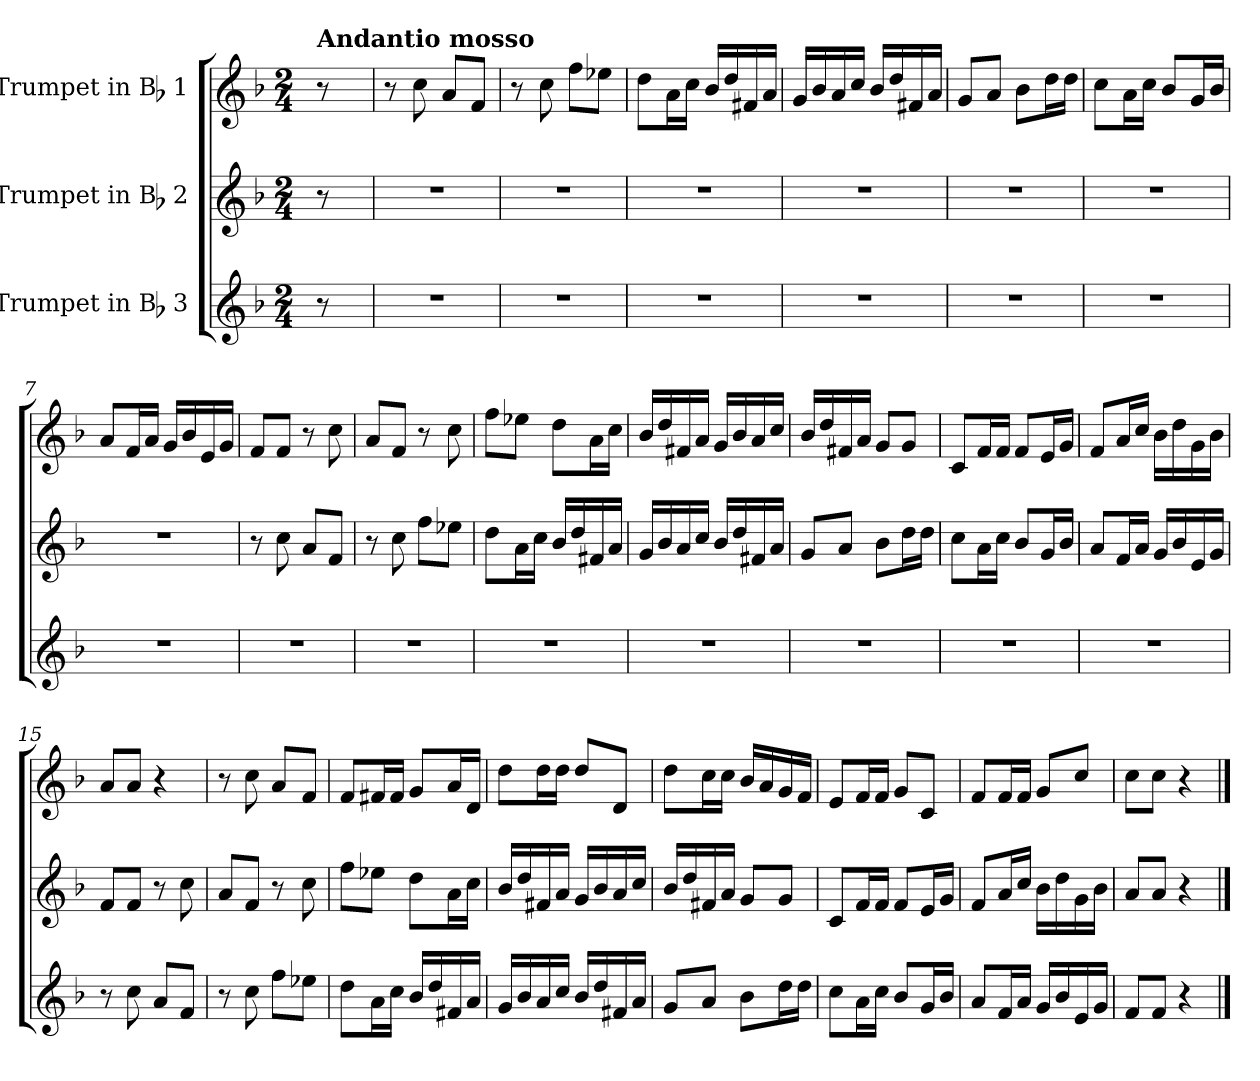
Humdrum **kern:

**kern	**kern	**kern
*part3	*part2	*part1
*staff3	*staff2	*staff1
*I"Trumpet in Bb 3	*I"Trumpet in Bb 2	*I"Trumpet in Bb 1
*clefG2	*clefG2	*clefG2
*ITrd1c2	*ITrd1c2	*ITrd1c2
*k[b-e-a-]	*k[b-e-a-]	*k[b-e-a-]
*E-:	*E-:	*E-:
*M2/4	*M2/4	*M2/4
*MM80	*MM80	*MM80
=	=	=
!	!	!LO:TX:a:B:t=Andantio mosso
8r	8r	8r
=1	=1	=1
2r	2r	8r
.	.	8b-\
.	.	8g/L
.	.	8e-/J
=2	=2	=2
2r	2r	8r
.	.	8b-\
.	.	8ee-\L
.	.	8dd-X\J
=3	=3	=3
2r	2r	8cc\L
.	.	16g\L
.	.	16b-\JJ
.	.	16a-/LL
.	.	16cc/
.	.	16en/
.	.	16g/JJ
=4	=4	=4
2r	2r	16f/LL
.	.	16a-/
.	.	16g/
.	.	16b-/JJ
.	.	16a-/LL
.	.	16cc/
.	.	16en/
.	.	16g/JJ
=5	=5	=5
2r	2r	8f/L
.	.	8g/J
.	.	8a-\L
.	.	16cc\L
.	.	16cc\JJ
!!LO:LB:g=z
=6	=6	=6
2r	2r	8b-\L
.	.	16g\L
.	.	16b-\JJ
.	.	8a-/L
.	.	16f/L
.	.	16a-/JJ
=7	=7	=7
2r	2r	8g/L
.	.	16e-/L
.	.	16g/JJ
.	.	16f/LL
.	.	16a-/
.	.	16d/
.	.	16f/JJ
=8	=8	=8
2r	8r	8e-/L
.	8b-\	8e-/J
.	8g/L	8r
.	8e-/J	8b-\
=9	=9	=9
2r	8r	8g/L
.	8b-\	8e-/J
.	8ee-\L	8r
.	8dd-X\J	8b-\
=10	=10	=10
2r	8cc\L	8ee-\L
.	16g\L	8dd-X\J
.	16b-\JJ	.
.	16a-/LL	8cc\L
.	16cc/	.
.	16en/	16g\L
.	16g/JJ	16b-\JJ
=11	=11	=11
2r	16f/LL	16a-/LL
.	16a-/	16cc/
.	16g/	16en/
.	16b-/JJ	16g/JJ
.	16a-/LL	16f/LL
.	16cc/	16a-/
.	16en/	16g/
.	16g/JJ	16b-/JJ
!!LO:LB:g=z
=12	=12	=12
2r	8f/L	16a-/LL
.	.	16cc/
.	8g/J	16en/
.	.	16g/JJ
.	8a-\L	8f/L
.	16cc\L	8f/J
.	16cc\JJ	.
=13	=13	=13
2r	8b-\L	8B-/L
.	16g\L	16e-/L
.	16b-\JJ	16e-/JJ
.	8a-/L	8e-/L
.	16f/L	16d/L
.	16a-/JJ	16f/JJ
=14	=14	=14
2r	8g/L	8e-/L
.	16e-/L	16g/L
.	16g/JJ	16b-/JJ
.	16f/LL	16a-\LL
.	16a-/	16cc\
.	16d/	16f\
.	16f/JJ	16a-\JJ
=15	=15	=15
8r	8e-/L	8g/L
8b-\	8e-/J	8g/J
8g/L	8r	4r
8e-/J	8b-\	.
=16	=16	=16
8r	8g/L	8r
8b-\	8e-/J	8b-\
8ee-\L	8r	8g/L
8dd-X\J	8b-\	8e-/J
=17	=17	=17
8cc\L	8ee-\L	8e-/L
16g\L	8dd-X\J	16en/L
16b-\JJ	.	16e/JJ
16a-/LL	8cc\L	8f/L
16cc/	.	.
16en/	16g\L	16g/L
16g/JJ	16b-\JJ	16c/JJ
!!LO:LB:g=z
=18	=18	=18
16f/LL	16a-/LL	8cc\L
16a-/	16cc/	.
16g/	16en/	16cc\L
16b-/JJ	16g/JJ	16cc\JJ
16a-/LL	16f/LL	8cc/L
16cc/	16a-/	.
16en/	16g/	8c/J
16g/JJ	16b-/JJ	.
=19	=19	=19
8f/L	16a-/LL	8cc\L
.	16cc/	.
8g/J	16en/	16b-\L
.	16g/JJ	16b-\JJ
8a-\L	8f/L	16a-/LL
.	.	16g/
16cc\L	8f/J	16f/
16cc\JJ	.	16e-/JJ
=20	=20	=20
8b-\L	8B-/L	8d/L
16g\L	16e-/L	16e-/L
16b-\JJ	16e-/JJ	16e-/JJ
8a-/L	8e-/L	8f/L
16f/L	16d/L	8B-/J
16a-/JJ	16f/JJ	.
=21	=21	=21
8g/L	8e-/L	8e-/L
16e-/L	16g/L	16e-/L
16g/JJ	16b-/JJ	16e-/JJ
16f/LL	16a-\LL	8f/L
16a-/	16cc\	.
16d/	16f\	8b-/J
16f/JJ	16a-\JJ	.
=22	=22	=22
8e-/L	8g/L	8b-\L
8e-/J	8g/J	8b-\J
4r	4r	4r
==	==	==
*-	*-	*-
